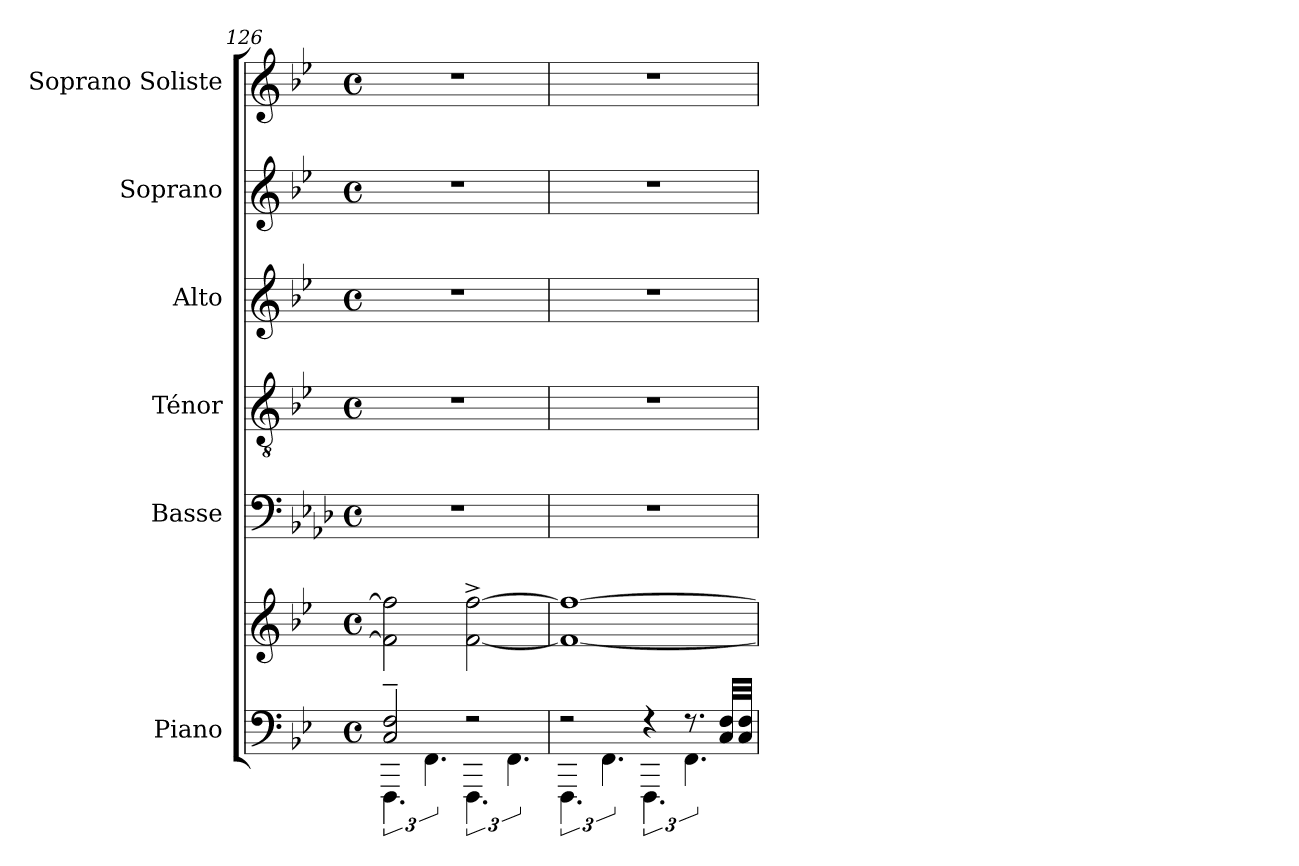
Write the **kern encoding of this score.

**kern	**kern	**kern	**kern	**kern	**kern	**kern
*part6	*part6	*part5	*part4	*part3	*part2	*part1
*staff7	*staff6	*staff5	*staff4	*staff3	*staff2	*staff1
*I"Piano	*	*I"Basse	*I"Ténor	*I"Alto	*I"Soprano	*I"Soprano Soliste
*I'Pno.	*	*I'B.	*I'T.	*I'A.	*I'S.	*
*clefF4	*clefG2	*clefF4	*clefGv2	*clefG2	*clefG2	*clefG2
*	*	*ITrd8c14	*	*	*	*
*k[b-e-]	*k[b-e-]	*k[b-e-a-d-]	*k[b-e-]	*k[b-e-]	*k[b-e-]	*k[b-e-]
*M4/4	*M4/4	*M4/4	*M4/4	*M4/4	*M4/4	*M4/4
*met(c)	*met(c)	*met(c)	*met(c)	*met(c)	*met(c)	*met(c)
=126	=126	=126	=126	=126	=126	=126
*^	*	*	*	*	*	*
2C/~ 2F/~	6.FFF\	2f\] 2ff\]	1r	1r	1r	1r	1r
.	6.FF\	.	.	.	.	.	.
2r	6.FFF\	[2f\^ [2ff\^	.	.	.	.	.
.	6.FF\	.	.	.	.	.	.
=127	=127	=127	=127	=127	=127	=127	=127
2r	6.FFF\	1f_ 1ff_	1r	1r	1r	1r	1r
.	6.FF\	.	.	.	.	.	.
4r	6.FFF\	.	.	.	.	.	.
8.r	6.FF\	.	.	.	.	.	.
32C/ 32F/LLL	.	.	.	.	.	.	.
32C/ 32F/JJJ	.	.	.	.	.	.	.
*v	*v	*	*	*	*	*	*
=	=	=	=	=	=	=
*-	*-	*-	*-	*-	*-	*-
